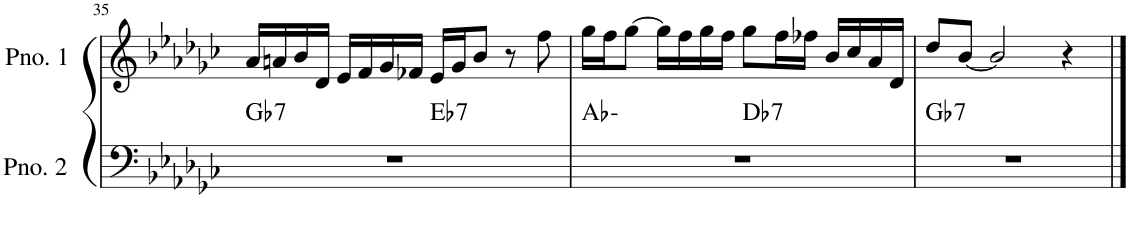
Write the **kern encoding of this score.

**kern	**harte	**kern
*part2	*part2	*part1
*staff2	*	*staff1
*I"ピアノ 2	*	*I"ピアノ 1
!!LO:PB:g=z
*clefF4	*	*clefG2
*k[b-e-a-d-g-c-]	*	*k[b-e-a-d-g-c-]
*M4/4	*	*M4/4
=35	=35	=35
!	!LO:H:kt=7	!
*^	*	*
1r	2ryy	Gb:7	16a-/LL
.	.	.	16an/
.	.	.	16b-/
.	.	.	16d-/JJ
.	.	.	16e-/LL
.	.	.	16f/
.	.	.	16g-/
.	.	.	16f-X/JJ
!	!	!LO:H:kt=7	!
.	2ryy	Eb:7	16e-/LL
.	.	.	16g-/J
.	.	.	8b-/J
.	.	.	8r
.	.	.	8ff\
=36	=36	=36	=36
1r	2ryy	Ab:min	16gg-\LL
.	.	.	16ff\J
.	.	.	[8gg-\J
.	.	.	16gg-\LL]
.	.	.	16ff\
.	.	.	16gg-\
.	.	.	16ff\JJ
!	!	!LO:H:kt=7	!
.	2ryy	Db:7	8gg-\L
.	.	.	16ff\L
.	.	.	16ff-X\JJ
.	.	.	16b-/LL
.	.	.	16cc-/
.	.	.	16a-/
.	.	.	16d-/JJ
=37	=37	=37	=37
!	!	!LO:H:kt=7	!
*v	*v	*	*
1r	Gb:7	8dd-/L
.	.	[8b-/J
.	.	2b-/]
.	.	4r
==	==	==
*-	*-	*-
